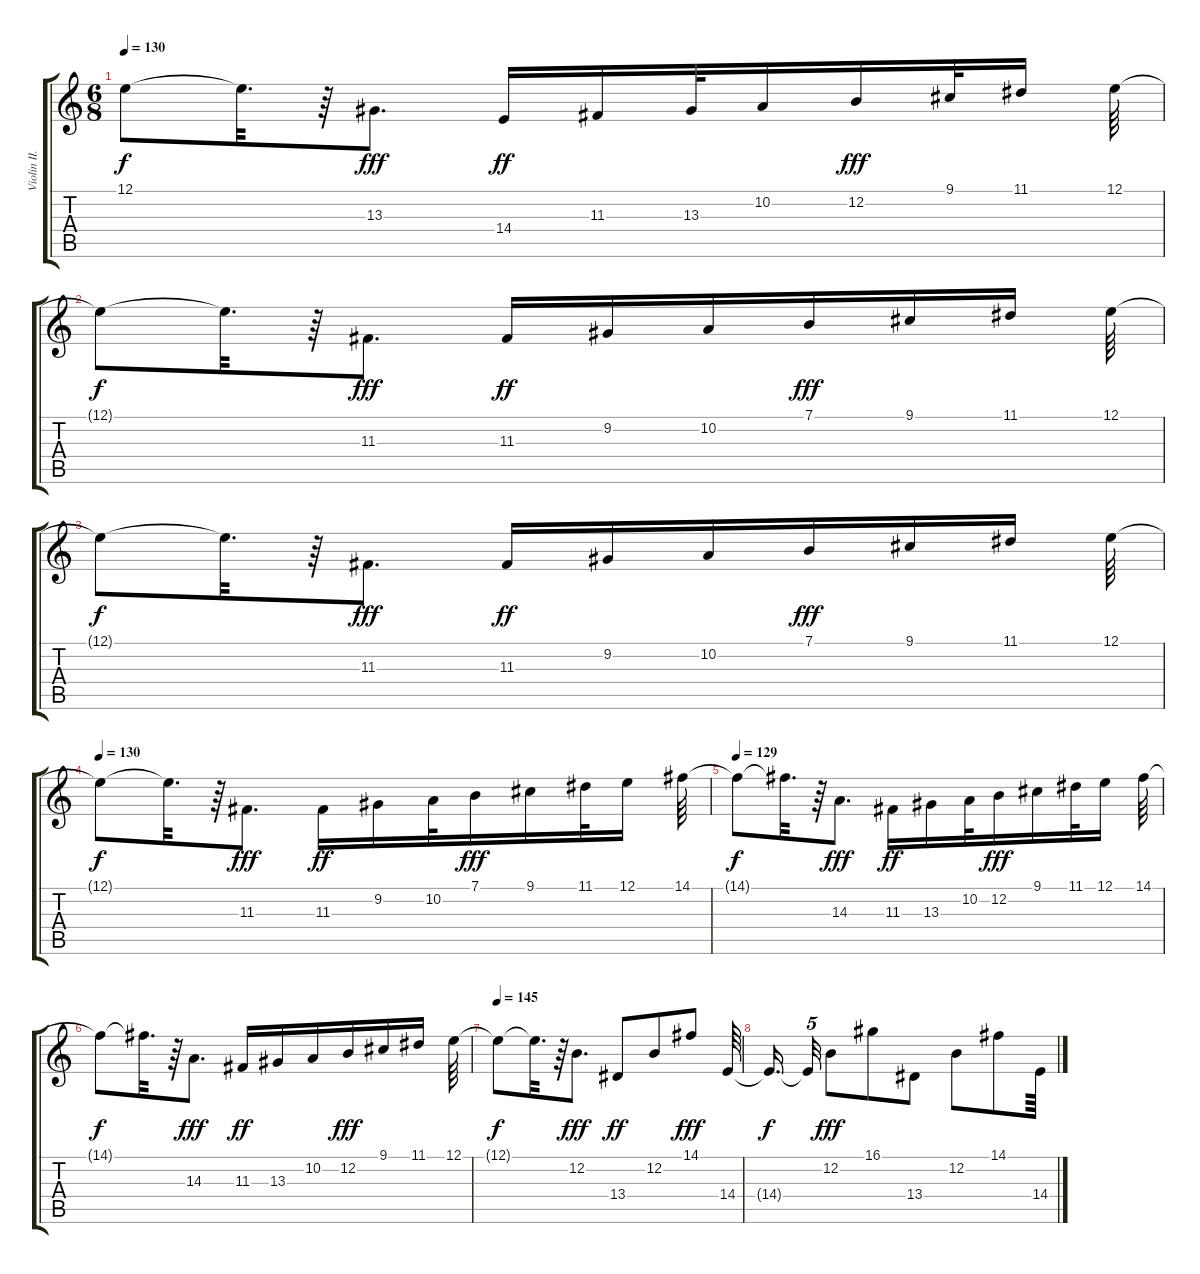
\track ("Violin II." "Violin II.") {instrument pizzicatostrings}
\staff {score tabs}
\tuning (E4 B3 G3 D3 A2 E2) {hide}
\ts (6 8)
\tempo 130
\clef g2
\ks c
12.1{t}.8{dy f} 12.1{t}.32{d} r.64 13.3.8{d dy fff} 14.4.16{dy ff} 11.3.16 13.3.32 10.2.16 12.2.16{dy fff} 9.1.32 11.1.16 12.1.64 |
12.1{t}.8{dy f} 12.1{t}.32{d} r.64 11.3.8{d dy fff} 11.3.16{dy ff} 9.2.16 10.2.16 7.1.16{dy fff} 9.1.16 11.1.16 12.1.64 |
12.1{t}.8{dy f} 12.1{t}.32{d} r.64 11.3.8{d dy fff} 11.3.16{dy ff} 9.2.16 10.2.16 7.1.16{dy fff} 9.1.16 11.1.16 12.1.64 |
\tempo 130
12.1{t}.8{dy f} 12.1{t}.32{d} r.64 11.3.8{d dy fff} 11.3.16{dy ff} 9.2.16 10.2.32 7.1.16{dy fff} 9.1.16 11.1.32 12.1.16 14.1.64 |
\tempo 129
14.1{t}.8{dy f} 14.1{t}.32{d} r.64 14.3.8{d dy fff} 11.3.16{dy ff} 13.3.16 10.2.32 12.2.16{dy fff} 9.1.16 11.1.32 12.1.16 14.1.64 |
14.1{t}.8{dy f} 14.1{t}.32{d} r.64 14.3.8{d dy fff} 11.3.16{dy ff} 13.3.16 10.2.16 12.2.16{dy fff} 9.1.16 11.1.16 12.1.64 |
\tempo 145
12.1{t}.8{dy f} 12.1{t}.32{d} r.64 12.2.8{d dy fff} 13.4.8{dy ff} 12.2.8 14.1.8{dy fff} 14.4.64 |
14.4{t}.16{d dy f beam splitsecondary} 14.4{t}.32{tu (5 4)} 12.2.8{dy fff} 16.1.8 13.4.8 12.2.8 14.1.8 14.4.64
